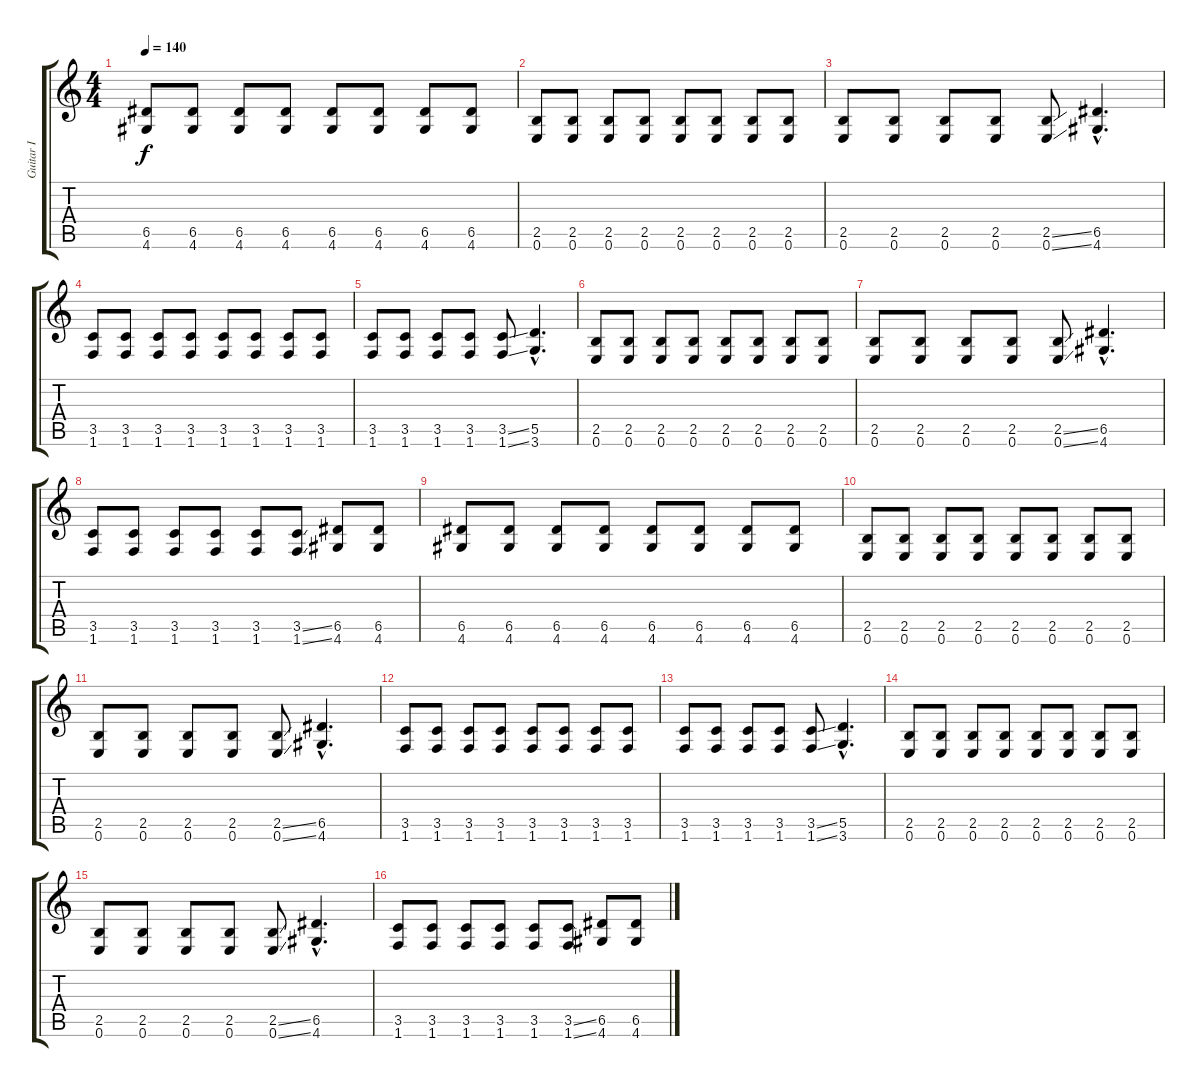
\track ("Guitar I" "Guitar I") {instrument distortionguitar}
\staff {score tabs}
\tuning (E4 B3 G3 D3 A2 E2) {hide}
\ts (4 4)
\tempo 140
\clef g2
\ks c
(6.5 4.6).8{dy f} (6.5 4.6).8 (6.5 4.6).8 (6.5 4.6).8 (6.5 4.6).8 (6.5 4.6).8 (6.5 4.6).8 (6.5 4.6).8 |
(2.5 0.6).8 (2.5 0.6).8 (2.5 0.6).8 (2.5 0.6).8 (2.5 0.6).8 (2.5 0.6).8 (2.5 0.6).8 (2.5 0.6).8 |
(2.5 0.6).8 (2.5 0.6).8 (2.5 0.6).8 (2.5 0.6).8 (2.5{ss} 0.6{ss}).8 (6.5{hac} 4.6{hac}).4{d} |
(3.5 1.6).8 (3.5 1.6).8 (3.5 1.6).8 (3.5 1.6).8 (3.5 1.6).8 (3.5 1.6).8 (3.5 1.6).8 (3.5 1.6).8 |
(3.5 1.6).8 (3.5 1.6).8 (3.5 1.6).8 (3.5 1.6).8 (3.5{ss} 1.6{ss}).8 (5.5{hac} 3.6{hac}).4{d} |
(2.5 0.6).8 (2.5 0.6).8 (2.5 0.6).8 (2.5 0.6).8 (2.5 0.6).8 (2.5 0.6).8 (2.5 0.6).8 (2.5 0.6).8 |
(2.5 0.6).8 (2.5 0.6).8 (2.5 0.6).8 (2.5 0.6).8 (2.5{ss} 0.6{ss}).8 (6.5{hac} 4.6{hac}).4{d} |
(3.5 1.6).8 (3.5 1.6).8 (3.5 1.6).8 (3.5 1.6).8 (3.5 1.6).8 (3.5{ss} 1.6{ss}).8 (6.5 4.6).8 (6.5 4.6).8 |
(6.5 4.6).8 (6.5 4.6).8 (6.5 4.6).8 (6.5 4.6).8 (6.5 4.6).8 (6.5 4.6).8 (6.5 4.6).8 (6.5 4.6).8 |
(2.5 0.6).8 (2.5 0.6).8 (2.5 0.6).8 (2.5 0.6).8 (2.5 0.6).8 (2.5 0.6).8 (2.5 0.6).8 (2.5 0.6).8 |
(2.5 0.6).8 (2.5 0.6).8 (2.5 0.6).8 (2.5 0.6).8 (2.5{ss} 0.6{ss}).8 (6.5{hac} 4.6{hac}).4{d} |
(3.5 1.6).8 (3.5 1.6).8 (3.5 1.6).8 (3.5 1.6).8 (3.5 1.6).8 (3.5 1.6).8 (3.5 1.6).8 (3.5 1.6).8 |
(3.5 1.6).8 (3.5 1.6).8 (3.5 1.6).8 (3.5 1.6).8 (3.5{ss} 1.6{ss}).8 (5.5{hac} 3.6{hac}).4{d} |
(2.5 0.6).8 (2.5 0.6).8 (2.5 0.6).8 (2.5 0.6).8 (2.5 0.6).8 (2.5 0.6).8 (2.5 0.6).8 (2.5 0.6).8 |
(2.5 0.6).8 (2.5 0.6).8 (2.5 0.6).8 (2.5 0.6).8 (2.5{ss} 0.6{ss}).8 (6.5{hac} 4.6{hac}).4{d} |
(3.5 1.6).8 (3.5 1.6).8 (3.5 1.6).8 (3.5 1.6).8 (3.5 1.6).8 (3.5{ss} 1.6{ss}).8 (6.5 4.6).8 (6.5 4.6).8
